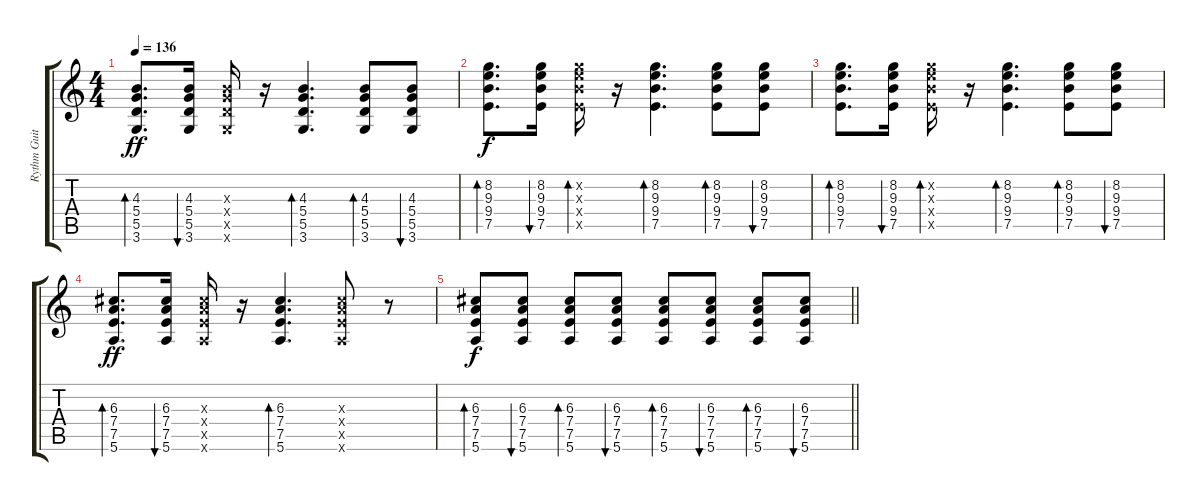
\track ("Rythm Guitar" "Rythm Guit") {instrument electricguitarclean}
\staff {score tabs}
\tuning (E4 B3 G3 D3 A2 E2) {hide}
\ts (4 4)
\tempo 136
\clef g2
\ks c
(4.3 5.4 5.5 3.6).8{d bd 60 dy ff} (4.3 5.4 5.5 3.6).16{bu 60} (4.3{x} 5.4{x} 5.5{x} 3.6{x}).16 r.16 (4.3 5.4 5.5 3.6).4{d bd 60} (4.3 5.4 5.5 3.6).8{bd 60} (4.3 5.4 5.5 3.6).8{bu 60} |
(8.2 9.3 9.4 7.5).8{d bd 60 dy f} (8.2 9.3 9.4 7.5).16{bu 60} (8.2{x} 9.3{x} 9.4{x} 7.5{x}).16{bd 60} r.16 (8.2 9.3 9.4 7.5).4{d bd 60} (8.2 9.3 9.4 7.5).8{bd 60} (8.2 9.3 9.4 7.5).8{bu 60} |
(8.2 9.3 9.4 7.5).8{d bd 60} (8.2 9.3 9.4 7.5).16{bu 60} (8.2{x} 9.3{x} 9.4{x} 7.5{x}).16{bd 60} r.16 (8.2 9.3 9.4 7.5).4{d bd 60} (8.2 9.3 9.4 7.5).8{bd 60} (8.2 9.3 9.4 7.5).8{bu 60} |
(6.3 7.4 7.5 5.6).8{d bd 60 dy ff} (6.3 7.4 7.5 5.6).16{bu 60} (6.3{x} 7.4{x} 7.5{x} 5.6{x}).16 r.16 (6.3 7.4 7.5 5.6).4{d bd 60} (6.3{x} 7.4{x} 7.5{x} 5.6{x}).8 r.8 |
\barLineRight lightlight
(6.3 7.4 7.5 5.6).8{bd 60 dy f} (6.3 7.4 7.5 5.6).8{bu 60} (6.3 7.4 7.5 5.6).8{bd 60} (6.3 7.4 7.5 5.6).8{bu 60} (6.3 7.4 7.5 5.6).8{bd 60} (6.3 7.4 7.5 5.6).8{bu 60} (6.3 7.4 7.5 5.6).8{bd 60} (6.3 7.4 7.5 5.6).8{bu 60}
